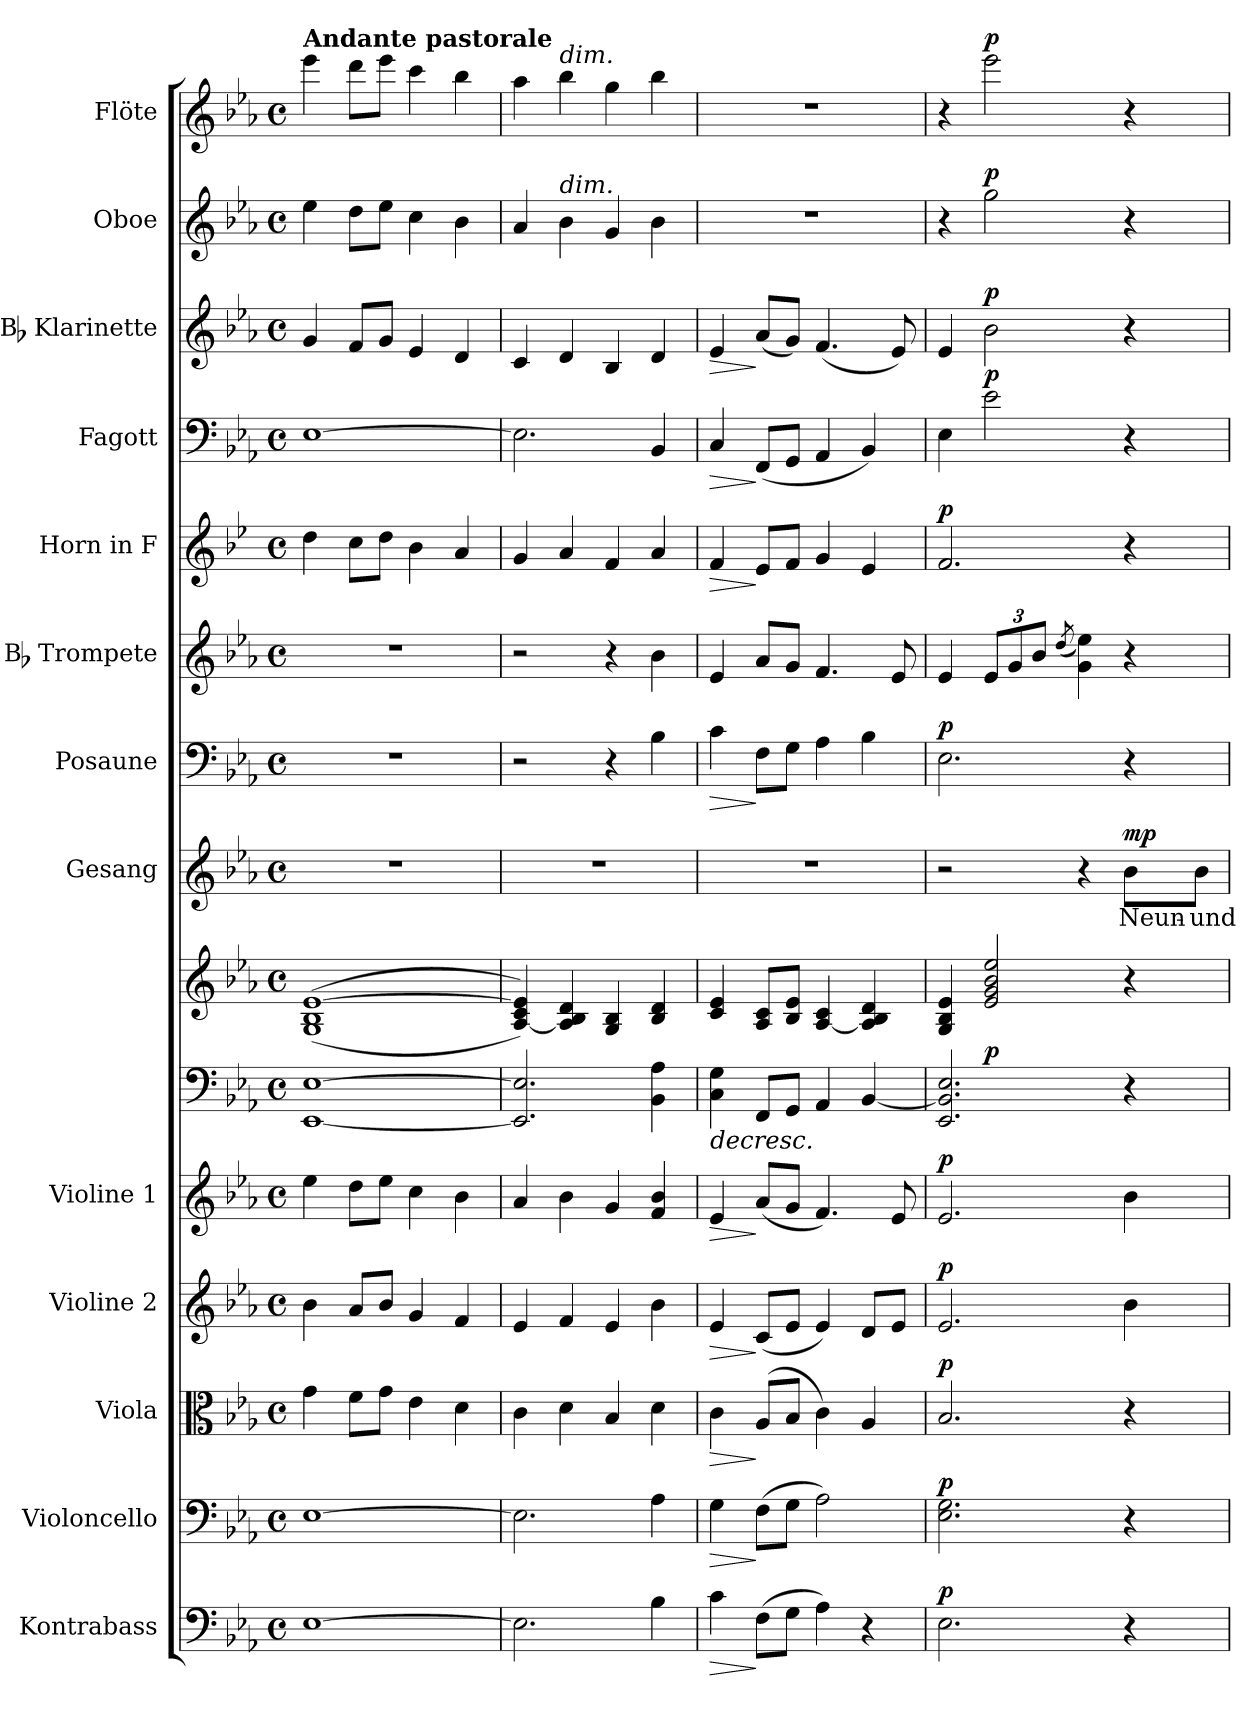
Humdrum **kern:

**kern	**dynam	**kern	**dynam	**kern	**dynam	**kern	**dynam	**kern	**dynam	**kern	**kern	**dynam	**kern	**text	**dynam	**kern	**dynam	**kern	**kern	**dynam	**kern	**dynam	**kern	**dynam	**kern	**dynam	**kern	**dynam
*part14	*part14	*part13	*part13	*part12	*part12	*part11	*part11	*part10	*part10	*part9	*part9	*part9	*part8	*part8	*part8	*part7	*part7	*part6	*part5	*part5	*part4	*part4	*part3	*part3	*part2	*part2	*part1	*part1
*staff15	*staff15	*staff14	*staff14	*staff13	*staff13	*staff12	*staff12	*staff11	*staff11	*staff10	*staff9	*staff9/10	*staff8	*staff8	*staff8	*staff7	*staff7	*staff6	*staff5	*staff5	*staff4	*staff4	*staff3	*staff3	*staff2	*staff2	*staff1	*staff1
*I"Kontrabass	*	*I"Violoncello	*	*I"Viola	*	*I"Violine 2	*	*I"Violine 1	*	*	*	*	*I"Gesang	*	*	*I"Posaune	*	*I"Bb Trompete	*I"Horn in F	*	*I"Fagott	*	*I"Bb Klarinette	*	*I"Oboe	*	*I"Flöte	*
*I'Kb.	*	*I'Vlc.	*	*I'Vla	*	*I'Vl. 2	*	*I'Vl. 1	*	*	*	*	*I'Ges.	*	*	*I'Pos.	*	*I'Bb Tr.	*I'Hr.	*	*I'Fag.	*	*I'Bb Kl.	*	*I'Ob.	*	*I'Fl.	*
*clefF4	*	*clefF4	*	*clefC3	*	*clefG2	*	*clefG2	*	*clefF4	*clefG2	*	*clefG2	*	*	*clefF4	*	*clefG2	*clefG2	*	*clefF4	*	*clefG2	*	*clefG2	*	*clefG2	*
*	*	*	*	*	*	*	*	*	*	*	*	*	*	*	*	*	*	*ITrd8c14	*ITrd4c7	*	*	*	*ITrd8c14	*	*	*	*	*
*k[b-e-a-]	*	*k[b-e-a-]	*	*k[b-e-a-]	*	*k[b-e-a-]	*	*k[b-e-a-]	*	*k[b-e-a-]	*k[b-e-a-]	*	*k[b-e-a-]	*	*	*k[b-e-a-]	*	*k[b-e-a-]	*k[b-e-a-]	*	*k[b-e-a-]	*	*k[b-e-a-]	*	*k[b-e-a-]	*	*k[b-e-a-]	*
*E-:	*	*E-:	*	*E-:	*	*E-:	*	*E-:	*	*E-:	*E-:	*	*E-:	*	*	*E-:	*	*E-:	*E-:	*	*E-:	*	*E-:	*	*E-:	*	*E-:	*
*M4/4	*	*M4/4	*	*M4/4	*	*M4/4	*	*M4/4	*	*M4/4	*M4/4	*	*M4/4	*	*	*M4/4	*	*M4/4	*M4/4	*	*M4/4	*	*M4/4	*	*M4/4	*	*M4/4	*
*met(c)	*	*met(c)	*	*met(c)	*	*met(c)	*	*met(c)	*	*met(c)	*met(c)	*	*met(c)	*	*	*met(c)	*	*met(c)	*met(c)	*	*met(c)	*	*met(c)	*	*met(c)	*	*met(c)	*
=1	=1	=1	=1	=1	=1	=1	=1	=1	=1	=1	=1	=1	=1	=1	=1	=1	=1	=1	=1	=1	=1	=1	=1	=1	=1	=1	=1	=1
!	!	!	!	!	!	!	!	!	!	!	!	!	!	!	!	!	!	!	!	!	!	!	!	!	!	!	!LO:TX:a:B:t=Andante pastorale	!
[1E-	.	[1E-	.	4g\	.	4b-\	.	4ee-\	.	[1EE- [1E-	((<1G 1B- [>1e-	.	1r	.	.	1r	.	1r	4g\	.	[1E-	.	4G/	.	4ee-\	.	4eee-\	.
.	.	.	.	8f\L	.	8a-/L	.	8dd\L	.	.	.	.	.	.	.	.	.	.	8f\L	.	.	.	8F/L	.	8dd\L	.	8ddd\L	.
.	.	.	.	8g\J	.	8b-/J	.	8ee-\J	.	.	.	.	.	.	.	.	.	.	8g\J	.	.	.	8G/J	.	8ee-\J	.	8eee-\J	.
.	.	.	.	4e-\	.	4g/	.	4cc\	.	.	.	.	.	.	.	.	.	.	4e-\	.	.	.	4E-/	.	4cc\	.	4ccc\	.
.	.	.	.	4d\	.	4f/	.	4b-\	.	.	.	.	.	.	.	.	.	.	4d/	.	.	.	4D/	.	4b-\	.	4bb-\	.
=2	=2	=2	=2	=2	=2	=2	=2	=2	=2	=2	=2	=2	=2	=2	=2	=2	=2	=2	=2	=2	=2	=2	=2	=2	=2	=2	=2	=2
2.E-\]	.	2.E-\]	.	4c\	.	4e-/	.	4a-/	.	2.EE-/] 2.E-/]	[4A-/ 4c/ 4e-/]))	.	1r	.	.	2r	.	2r	4c/	.	2.E-\]	.	4C/	.	4a-/	.	4aa-\	.
!	!	!	!	!	!	!	!	!	!	!	!	!	!	!	!	!	!	!	!	!	!	!	!	!	!	!	!LO:TX:a:i:t=dim.	!
!	!	!	!	!	!	!	!	!	!	!	!	!	!	!	!	!	!	!	!	!	!	!	!	!	!LO:TX:a:i:t=dim.	!	!	!
.	.	.	.	4d\	.	4f/	.	4b-\	.	.	4A-/] 4B-/ 4d/	.	.	.	.	.	.	.	4d/	.	.	.	4D/	.	4b-\	.	4bb-\	.
.	.	.	.	4B-/	.	4e-/	.	4g/	.	.	4G/ 4B-/	.	.	.	.	4r	.	4r	4B-/	.	.	.	4BB-/	.	4g/	.	4gg\	.
4B-\	.	4A-\	.	4d\	.	4b-\	.	4f/ 4b-/	.	4BB-\ 4A-\	4B-/ 4d/	.	.	.	.	4B-\	.	4B-\	4d/	.	4BB-/	.	4D/	.	4b-\	.	4bb-\	.
=3	=3	=3	=3	=3	=3	=3	=3	=3	=3	=3	=3	=3	=3	=3	=3	=3	=3	=3	=3	=3	=3	=3	=3	=3	=3	=3	=3	=3
!	!LO:HP:b	!	!LO:HP:b	!	!LO:HP:b	!	!LO:HP:b	!	!LO:HP:b	!	!	!LO:HP:b=2	!	!	!	!	!LO:HP:b	!	!	!LO:HP:b	!	!LO:HP:b	!	!LO:HP:b	!	!	!	!
4c\	>	4G\	>	4c\	>	4e-/	>	4e-/	>	4C\ 4G\	4c/ 4e-/	>	1r	.	.	4c\	>	4E-/	4B-/	>	4C/	>	4E-/	>	1r	.	1r	.
(>8F\L	]	(>8F\L	]	(>8A-/L	]	(<8c/L	]	(<8a-/L	]	8FF/L	8A-/ 8c/L	.	.	.	.	8F\L	]	8A-/L	8A-/L	]	(<8FF/L	]	(<8A-/L	]	.	.	.	.
8G\J	.	8G\J	.	8B-/J	.	8e-/J	.	8g/J	.	8GG/J	8B-/ 8e-/J	.	.	.	.	8G\J	.	8G/J	8B-/J	.	8GG/J	.	8G/J)	.	.	.	.	.
4A-\)	.	2A-\)	.	4c\)	.	4e-/)	.	4.f/)	.	4AA-/	[4A-/ 4c/	.	.	.	.	4A-\	.	4.F/	4c/	.	4AA-/	.	(<4.F/	.	.	.	.	.
4r	.	.	.	4A-/	.	8d/L	.	.	.	[4BB-/	4A-/] 4B-/ 4d/	.	.	.	.	4B-\	.	.	4A-/	.	4BB-/)	.	.	.	.	.	.	.
.	.	.	.	.	.	8e-/J	.	8e-/	.	.	.	.	.	.	.	.	.	8E-/	.	.	.	.	8E-/)	.	.	.	.	.
=4	=4	=4	=4	=4	=4	=4	=4	=4	=4	=4	=4	=4	=4	=4	=4	=4	=4	=4	=4	=4	=4	=4	=4	=4	=4	=4	=4	=4
!	!LO:DY:a	!	!LO:DY:a	!	!LO:DY:a	!	!LO:DY:a	!	!LO:DY:a	!	!	!	!	!	!	!	!LO:DY:a	!	!	!LO:DY:a	!	!	!	!	!	!	!	!
*	*	*	*	*	*	*	*	*	*	*^	*	*	*	*	*	*	*	*	*	*	*	*	*	*	*	*	*	*
2.E-\	p	2.E-\ 2.G\	p	2.B-/	p	2.e-/	p	2.e-/	p	2.EE-/ 2.BB-/] 2.E-/	4ryy	4G/ 4B-/ 4e-/	.	2r	.	.	2.E-\	p	4E-/	2.B-/	p	4E-\	.	4E-/	.	4r	.	4r	.
!	!	!	!	!	!	!	!	!	!	!	!	!	!LO:DY:a=2	!	!	!	!	!	!	!	!	!	!LO:DY:a	!	!LO:DY:a	!	!LO:DY:a	!	!LO:DY:a
.	.	.	.	.	.	.	.	.	.	.	2.ryy	2e-/ 2g/ 2b-/ 2ee-/	p	.	.	.	.	.	12E-/L	.	.	2e-\	p	2B-\	p	2gg\	p	2eee-\	p
.	.	.	.	.	.	.	.	.	.	.	.	.	.	.	.	.	.	.	12G/	.	.	.	.	.	.	.	.	.	.
.	.	.	.	.	.	.	.	.	.	.	.	.	.	.	.	.	.	.	12B-/J	.	.	.	.	.	.	.	.	.	.
.	.	.	.	.	.	.	.	.	.	.	.	.	.	.	.	.	.	.	(>8qd/	.	.	.	.	.	.	.	.	.	.
.	.	.	.	.	.	.	.	.	.	.	.	.	.	4r	.	.	.	.	4G\ 4e-\)	.	.	.	.	.	.	.	.	.	.
!	!	!	!	!	!	!	!	!	!	!	!	!	!	!	!LO:LY:b	!LO:DY:a	!	!	!	!	!	!	!	!	!	!	!	!	!
4r	.	4r	.	4r	.	4b-\	.	4b-\	.	4r	.	4r	.	8b-\L	Neun-	mp	4r	.	4r	4r	.	4r	.	4r	.	4r	.	4r	.
!	!	!	!	!	!	!	!	!	!	!	!	!	!	!	!LO:LY:b	!	!	!	!	!	!	!	!	!	!	!	!	!	!
.	.	.	.	.	.	.	.	.	.	.	.	.	.	8b-\J	-und-	.	.	.	.	.	.	.	.	.	.	.	.	.	.
.	.	.	.	.	.	.	.	.	.	.	.	.	]	.	.	.	.	.	.	.	.	.	.	.	.	.	.	.	.
*	*	*	*	*	*	*	*	*	*	*v	*v	*	*	*	*	*	*	*	*	*	*	*	*	*	*	*	*	*	*
=	=	=	=	=	=	=	=	=	=	=	=	=	=	=	=	=	=	=	=	=	=	=	=	=	=	=	=	=
*-	*-	*-	*-	*-	*-	*-	*-	*-	*-	*-	*-	*-	*-	*-	*-	*-	*-	*-	*-	*-	*-	*-	*-	*-	*-	*-	*-	*-
